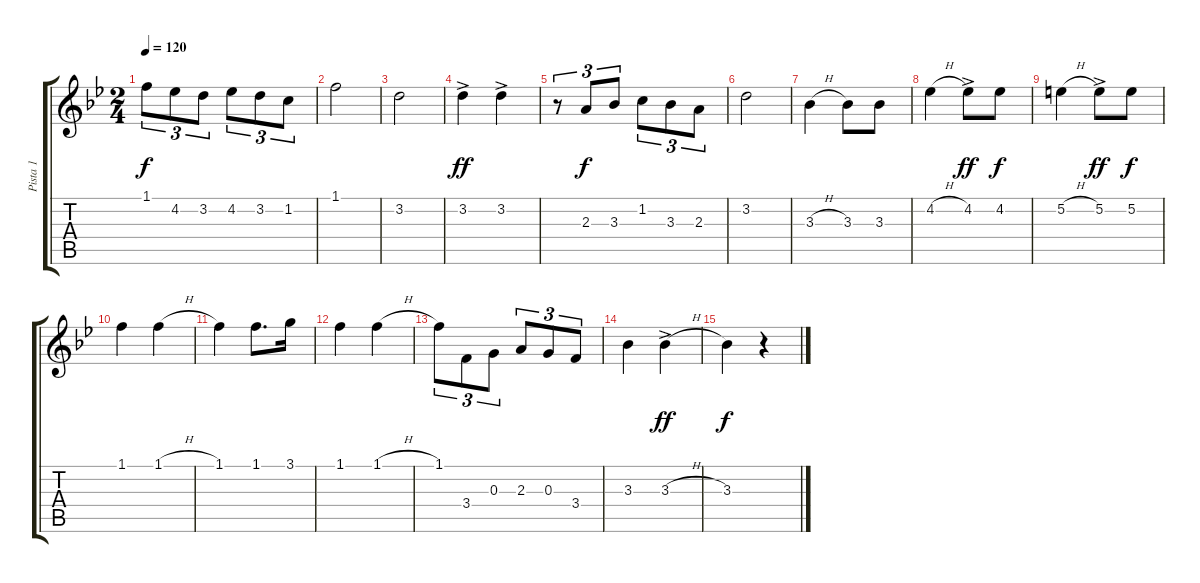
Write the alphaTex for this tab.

\track ("Pista 1" "Pista 1") {instrument acousticguitarsteel}
\staff {score tabs}
\tuning (E4 B3 G3 D3 A2 E2) {hide}
\ts (2 4)
\tempo 120
\clef g2
\ks bb
1.1.8{tu (3 2) dy f} 4.2.8{tu (3 2)} 3.2.8{tu (3 2)} 4.2.8{tu (3 2)} 3.2.8{tu (3 2)} 1.2.8{tu (3 2)} |
1.1.2 |
3.2.2 |
3.2{ac}.4{dy ff} 3.2{ac}.4 |
r.8{tu (3 2) beam Up} 2.3.8{tu (3 2) dy f} 3.3.8{tu (3 2)} 1.2.8{tu (3 2)} 3.3.8{tu (3 2)} 2.3.8{tu (3 2)} |
3.2.2 |
3.3{h}.4 3.3.8 3.3.8 |
4.2{h}.4 4.2{ac}.8{dy ff} 4.2.8{dy f} |
5.2{h}.4 5.2{ac}.8{dy ff} 5.2.8{dy f} |
1.1.4 1.1{h}.4 |
1.1.4 1.1.8{d} 3.1.16 |
1.1.4 1.1{h}.4 |
1.1.8{tu (3 2)} 3.4.8{tu (3 2)} 0.3.8{tu (3 2)} 2.3.8{tu (3 2)} 0.3.8{tu (3 2)} 3.4.8{tu (3 2)} |
3.3.4 3.3{h ac}.4{dy ff} |
3.3.4{dy f} r.4
